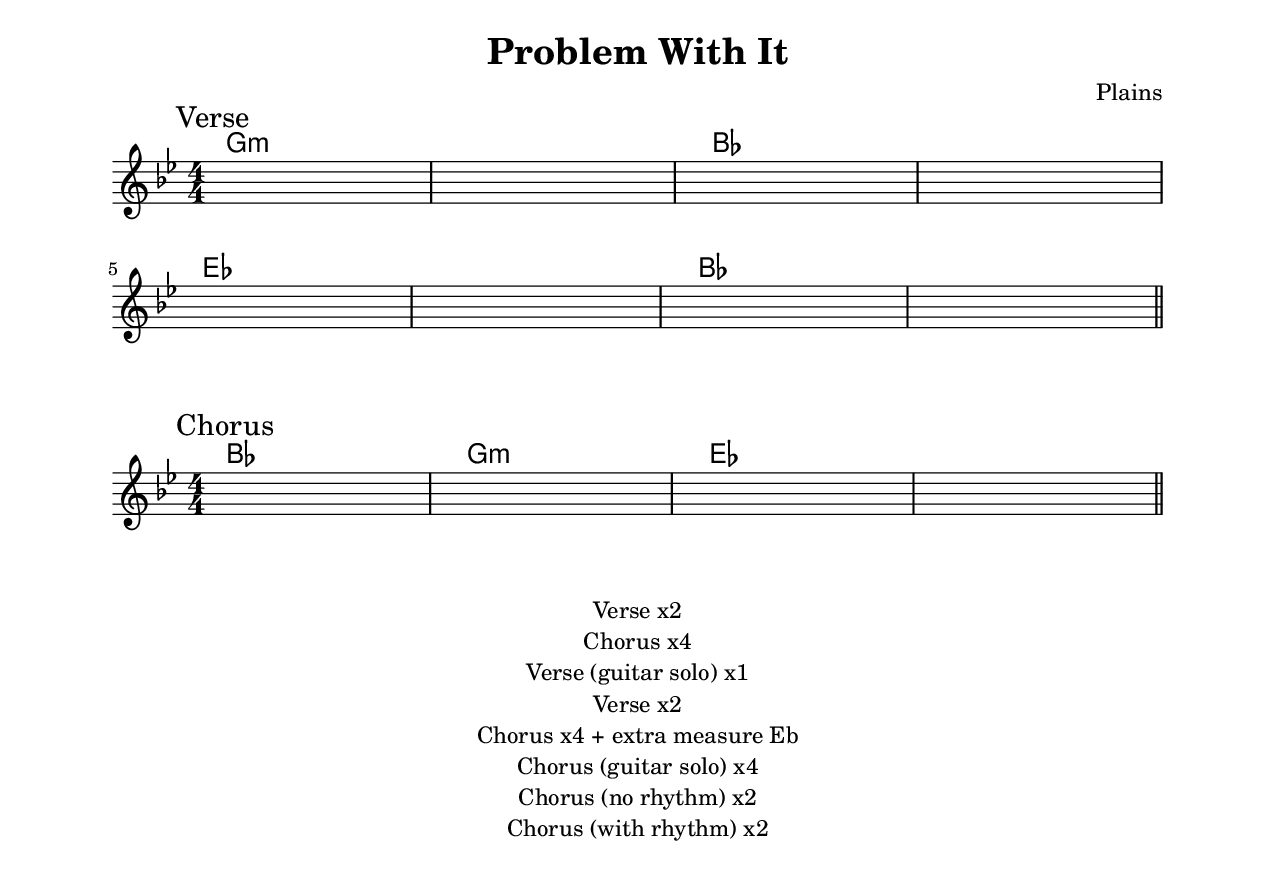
\version "2.23.11"

\include "settings.ily"
\include "style.ily"
changes_verse = \chords {
  \mark "Verse"
  g1:m |
  s |
  bf |
  s |
  ef |
  s |
  bf |
  s |
}

changes_chorus = \chords {
  \mark "Chorus"
  bf1 |
  g:m |
  ef |
  s |
}

key_and_time = {
  \key bf \major
  \time 4/4
}

structure_verse = {
  \key_and_time
  \mark \markup \box "Verse"
  s1 * 8 |
  \bar "||"
}

structure_chorus = {
  \key_and_time
  \mark \markup \box "Chorus"
  s1 * 4 |
  \bar "||"
}


\header {
  title = "Problem With It"
  composer = "Plains"
}

\paper {
  score-system-spacing.basic-distance = #18
}

\layout {
  indent = #0
  ragged-last = ##f
  \context {
    \Score
    \consists #(set-bars-per-line '(4))
  }
}

\score {
  <<
    \numericTimeSignature
    \changes_verse
    \structure_verse
  >>
}

\score {
  <<
    \numericTimeSignature
    \changes_chorus
    \structure_chorus
  >>
}

\markup {
  \fill-line {
    \line {}
    \center-column
    \string-lines {
      "Verse x2
      Chorus x4
      Verse (guitar solo) x1
      Verse x2
      Chorus x4 + extra measure Eb
      Chorus (guitar solo) x4
      Chorus (no rhythm) x2
      Chorus (with rhythm) x2"
    }
    \line {}
  }
}
